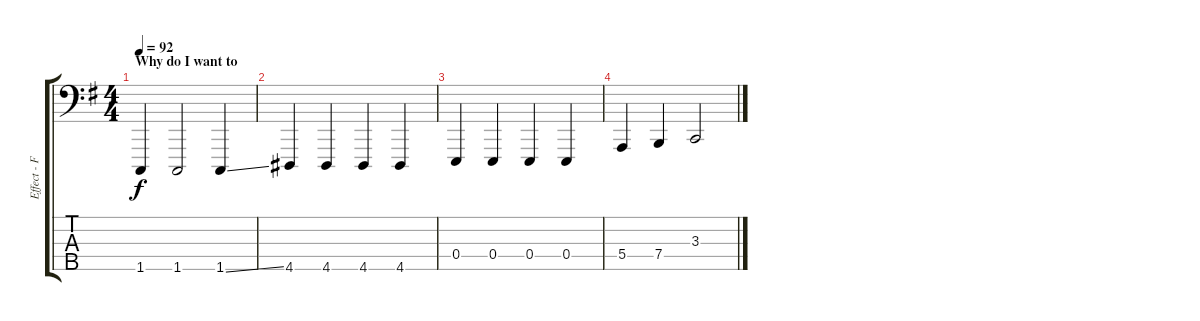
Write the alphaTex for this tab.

\track ("Effect - Fuzz Bass" "Effect - F") {instrument lead2sawtooth}
\staff {score tabs}
\tuning (G2 D2 A1 E1 B0) {hide}
\ts (4 4)
\section ("" "Why do I want to")
\tempo 92
\clef f4
\ks eminor
1.5.4{dy f} 1.5.2 1.5{ss}.4 |
4.5.4 4.5.4 4.5.4 4.5.4 |
0.4.4 0.4.4 0.4.4 0.4.4 |
5.4.4 7.4.4 3.3.2
